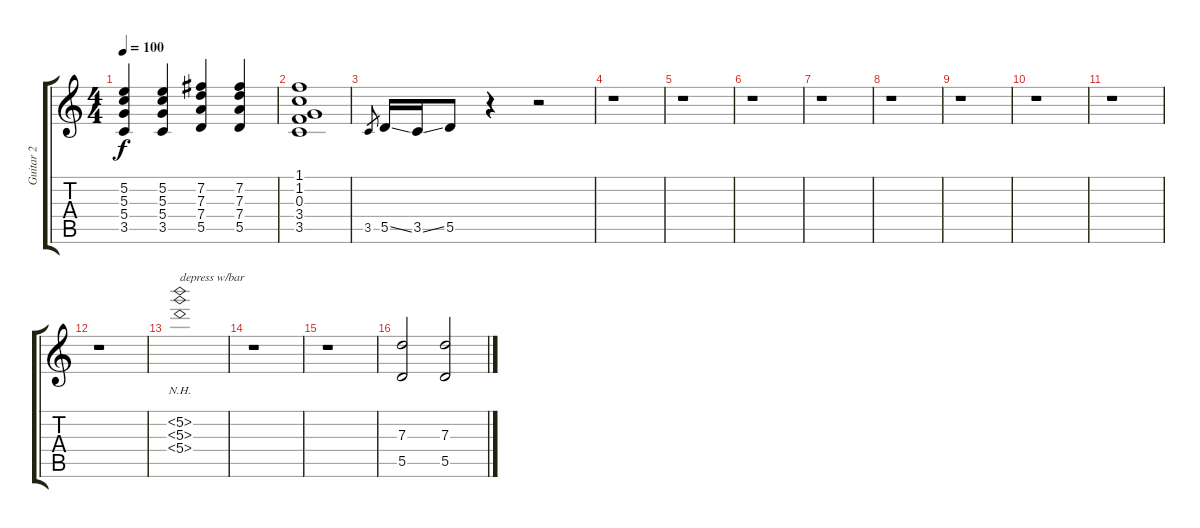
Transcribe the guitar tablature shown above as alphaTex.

\track ("Guitar 2" "Guitar 2") {instrument distortionguitar}
\staff {score tabs}
\tuning (E4 B3 G3 D3 A2 E2) {hide}
\ts (4 4)
\tempo 100
\clef g2
\ks c
(5.2 5.3 5.4 3.5).4{dy f} (5.2 5.3 5.4 3.5).4 (7.2 7.3 7.4 5.5).4 (7.2 7.3 7.4 5.5).4 |
(1.1 1.2 0.3 3.4 3.5).1 |
3.5.8{gr} 5.5{ss}.16 3.5{ss}.16 5.5.8 r.4 r.2 |
r.1 |
r.1 |
r.1 |
r.1 |
r.1 |
r.1 |
r.1 |
r.1 |
r.1 |
(5.2{nh} 5.3{nh} 5.4{nh}).1{txt "depress w/bar"} |
r.1 |
r.1 |
(7.3 5.5).2 (7.3 5.5).2
